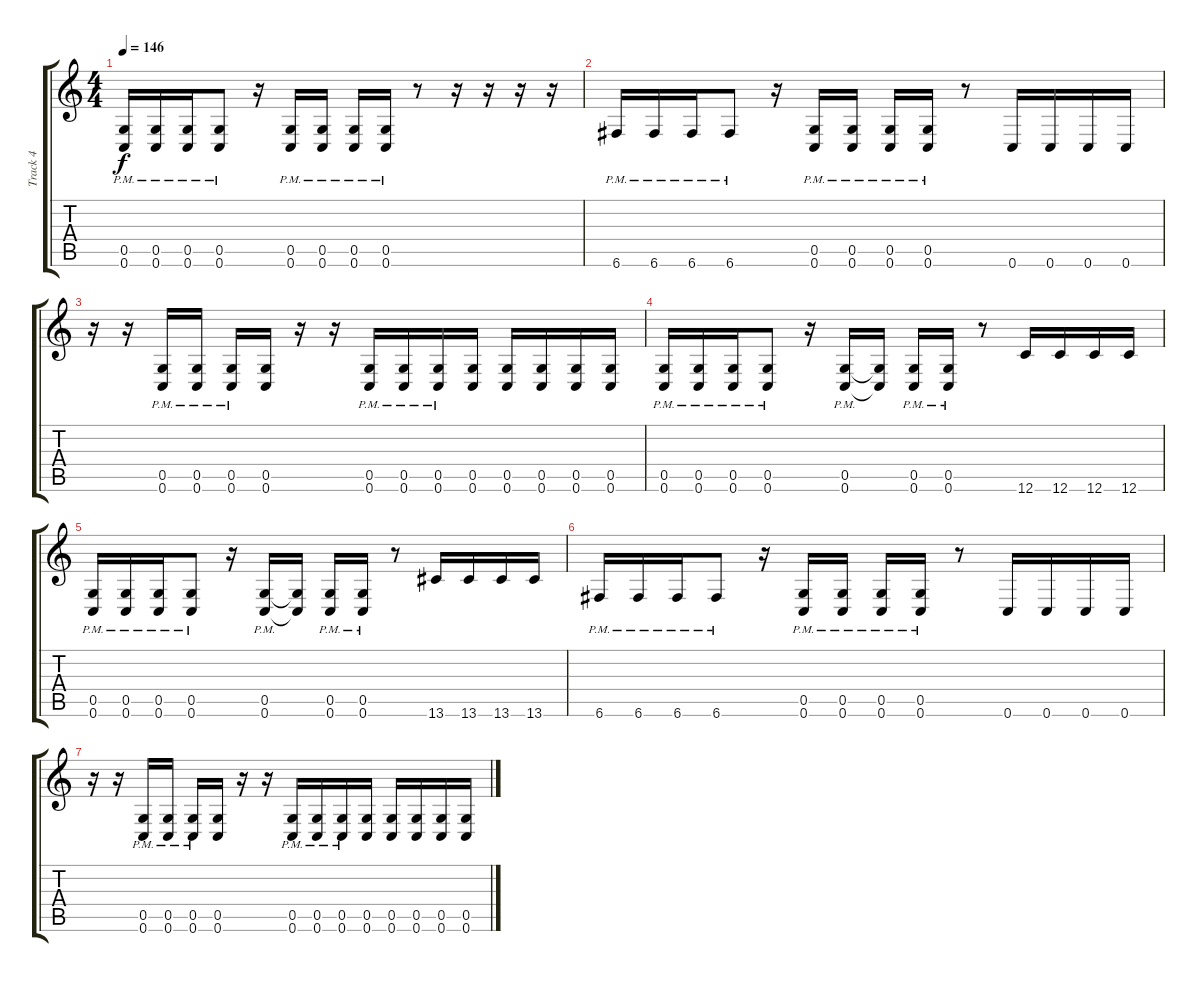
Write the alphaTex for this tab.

\track ("Track 4" "Track 4") {instrument distortionguitar}
\staff {score tabs}
\tuning (D4 A3 F3 C3 G2 C2) {hide}
\ts (4 4)
\tempo 146
\clef g2
\ks c
(0.5{pm} 0.6{pm}).16{dy f} (0.5{pm} 0.6{pm}).16 (0.5{pm} 0.6{pm}).16 (0.5{pm} 0.6{pm}).8 r.16 (0.5{pm} 0.6{pm}).16 (0.5{pm} 0.6{pm}).16 (0.5{pm} 0.6{pm}).16 (0.5{pm} 0.6{pm}).16 r.8 r.16 r.16 r.16 r.16 |
6.6{pm}.16 6.6{pm}.16 6.6{pm}.16 6.6{pm}.8 r.16 (0.5{pm} 0.6{pm}).16 (0.5{pm} 0.6{pm}).16 (0.5{pm} 0.6{pm}).16 (0.5{pm} 0.6{pm}).16 r.8 0.6.16 0.6.16 0.6.16 0.6.16 |
r.16 r.16 (0.5{pm} 0.6{pm}).16 (0.5{pm} 0.6{pm}).16 (0.5{pm} 0.6{pm}).16 (0.5 0.6).16 r.16 r.16 (0.5 0.6{pm}).16 (0.5{pm} 0.6{pm}).16 (0.5{pm} 0.6{pm}).16 (0.5 0.6).16 (0.5 0.6).16 (0.5 0.6).16 (0.5 0.6).16 (0.5 0.6).16 |
(0.5{pm} 0.6{pm}).16{volume 12} (0.5{pm} 0.6{pm}).16 (0.5{pm} 0.6{pm}).16 (0.5{pm} 0.6{pm}).8 r.16 (0.5{pm} 0.6{pm}).16 (0.5{t} 0.6{t}).16 (0.5{pm} 0.6{pm}).16 (0.5{pm} 0.6{pm}).16 r.8 12.6.16 12.6.16 12.6.16 12.6.16 |
(0.5{pm} 0.6{pm}).16 (0.5{pm} 0.6{pm}).16 (0.5{pm} 0.6{pm}).16 (0.5{pm} 0.6{pm}).8 r.16 (0.5{pm} 0.6{pm}).16 (0.5{t} 0.6{t}).16 (0.5{pm} 0.6{pm}).16 (0.5{pm} 0.6{pm}).16 r.8 13.6.16 13.6.16 13.6.16 13.6.16 |
6.6{pm}.16 6.6{pm}.16 6.6{pm}.16 6.6{pm}.8 r.16 (0.5{pm} 0.6{pm}).16 (0.5{pm} 0.6{pm}).16 (0.5{pm} 0.6{pm}).16 (0.5{pm} 0.6{pm}).16 r.8 0.6.16 0.6.16 0.6.16 0.6.16 |
r.16 r.16 (0.5{pm} 0.6{pm}).16 (0.5{pm} 0.6{pm}).16 (0.5{pm} 0.6{pm}).16 (0.5 0.6).16 r.16 r.16 (0.5 0.6{pm}).16 (0.5{pm} 0.6{pm}).16 (0.5{pm} 0.6{pm}).16 (0.5 0.6).16 (0.5 0.6).16 (0.5 0.6).16 (0.5 0.6).16 (0.5 0.6).16
